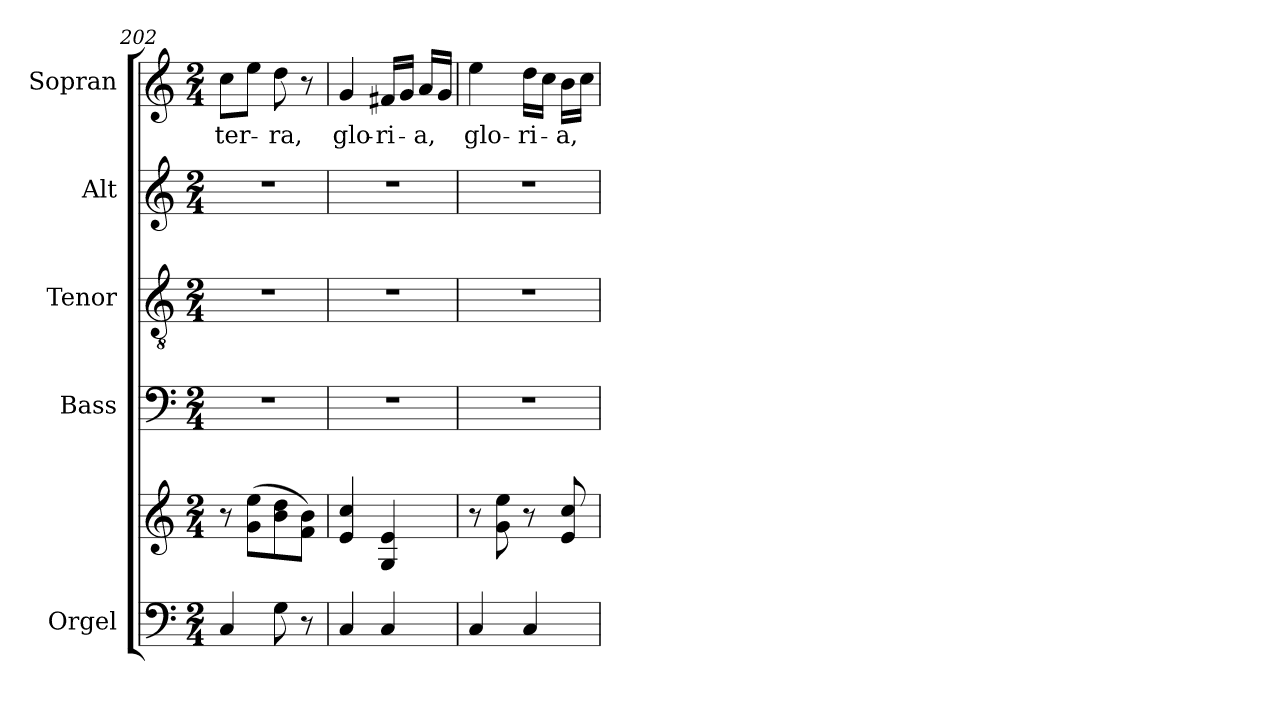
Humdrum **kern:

**kern	**kern	**kern	**kern	**kern	**kern	**text
*part5	*part5	*part4	*part3	*part2	*part1	*part1
*staff6	*staff5	*staff4	*staff3	*staff2	*staff1	*staff1
*I"Orgel	*	*I"Bass	*I"Tenor	*I"Alt	*I"Sopran	*
*I'Org.	*	*I'B.	*I'T.	*I'A.	*I'S.	*
*clefF4	*clefG2	*clefF4	*clefGv2	*clefG2	*clefG2	*
*k[]	*k[]	*k[]	*k[]	*k[]	*k[]	*
*C:	*C:	*C:	*C:	*C:	*C:	*
*M2/4	*M2/4	*M2/4	*M2/4	*M2/4	*M2/4	*
=202	=202	=202	=202	=202	=202	=202
!	!	!	!	!	!	!LO:LY:b
4C/	8r	2r	2r	2r	8cc\L	ter-
.	(>8g\ 8ee\L	.	.	.	8ee\J	.
!	!	!	!	!	!	!LO:LY:b
8G\	8b\ 8dd\	.	.	.	8dd\	-ra,
8r	8f\ 8b\J)	.	.	.	8r	.
=203	=203	=203	=203	=203	=203	=203
!	!	!	!	!	!	!LO:LY:b
4C/	4e/ 4cc/	2r	2r	2r	4g/	glo-
!	!	!	!	!	!	!LO:LY:b
4C/	4G/ 4e/	.	.	.	16f#X/LL	-ri-
.	.	.	.	.	16g/JJ	.
!	!	!	!	!	!	!LO:LY:b
.	.	.	.	.	16a/LL	-a,
.	.	.	.	.	16g/JJ	.
=204	=204	=204	=204	=204	=204	=204
!	!	!	!	!	!	!LO:LY:b
4C/	8r	2r	2r	2r	4ee\	glo-
.	8g\ 8ee\	.	.	.	.	.
!	!	!	!	!	!	!LO:LY:b
4C/	8r	.	.	.	16dd\LL	-ri-
.	.	.	.	.	16cc\JJ	.
!	!	!	!	!	!	!LO:LY:b
.	8e/ 8cc/	.	.	.	16b\LL	-a,
.	.	.	.	.	16cc\JJ	.
=	=	=	=	=	=	=
*-	*-	*-	*-	*-	*-	*-
